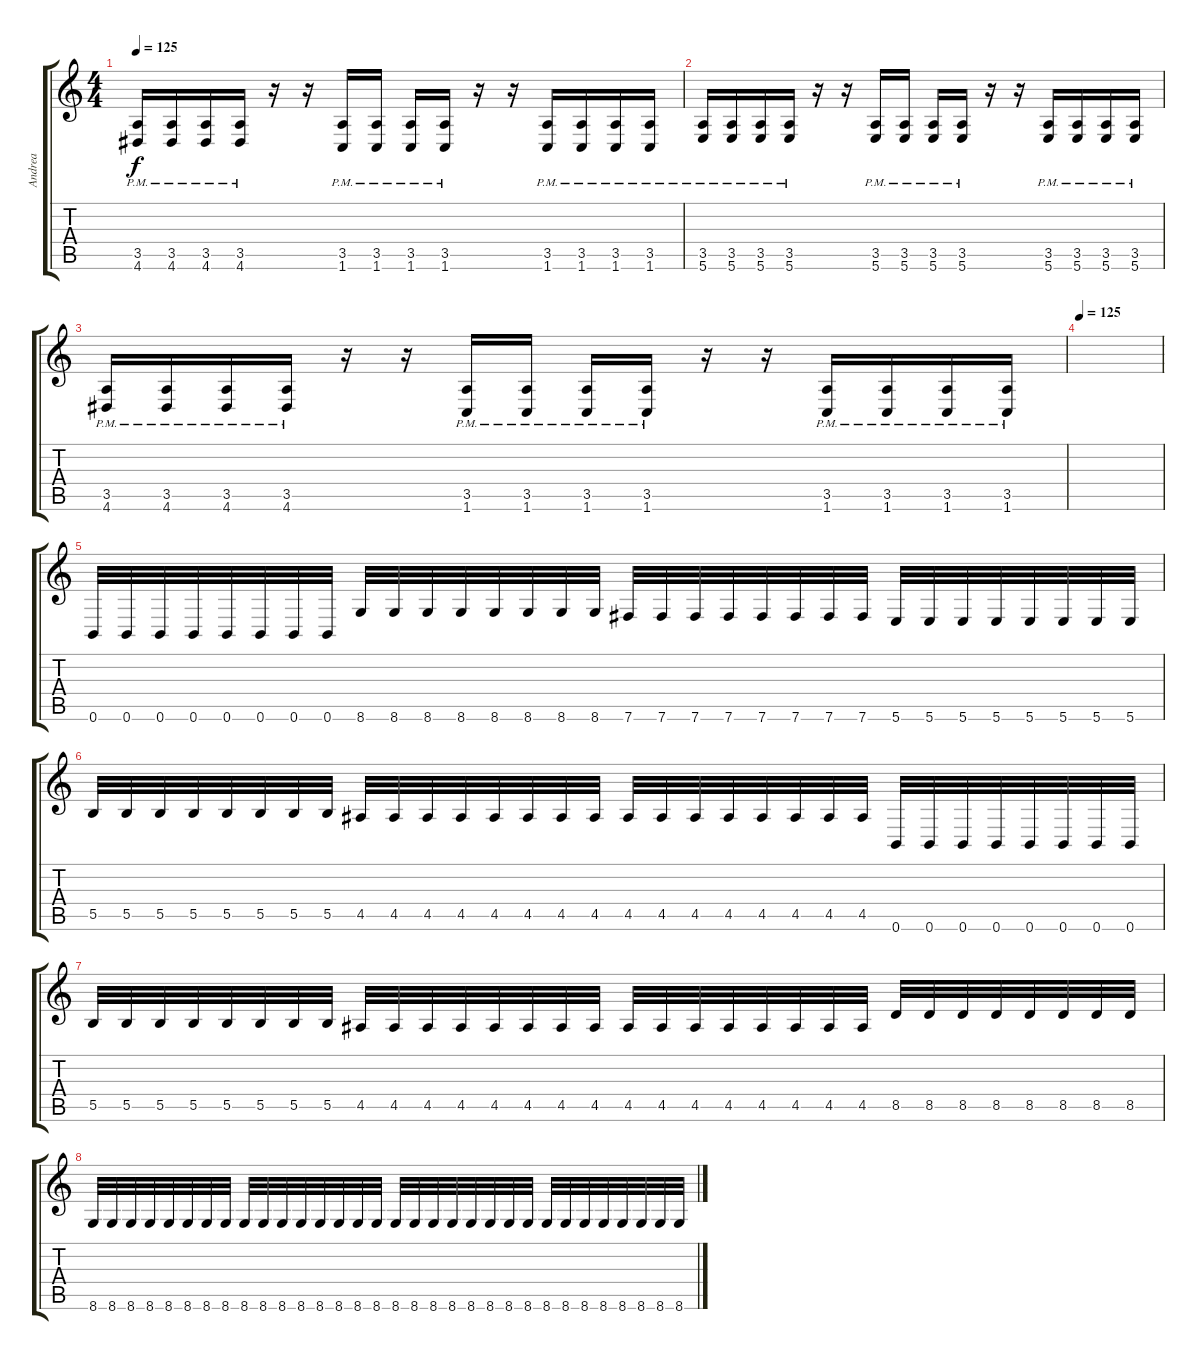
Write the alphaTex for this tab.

\track ("Andrea" "Andrea") {instrument distortionguitar}
\staff {score tabs}
\tuning (Db4 Ab3 E3 B2 Gb2 B1) {hide}
\ts (4 4)
\tempo 125
\clef g2
\ks c
(3.5{pm} 4.6).16{dy f} (3.5{pm} 4.6).16 (3.5{pm} 4.6).16 (3.5{pm} 4.6).16 r.16 r.16 (3.5{pm} 1.6).16 (3.5{pm} 1.6).16 (3.5{pm} 1.6).16 (3.5{pm} 1.6).16 r.16 r.16 (3.5{pm} 1.6).16 (3.5{pm} 1.6).16 (3.5{pm} 1.6{pm}).16 (3.5{pm} 1.6{pm}).16 |
(3.5{pm} 5.6{pm}).16 (3.5{pm} 5.6{pm}).16 (3.5{pm} 5.6{pm}).16 (3.5{pm} 5.6{pm}).16 r.16 r.16 (3.5{pm} 5.6{pm}).16 (3.5{pm} 5.6{pm}).16 (3.5{pm} 5.6{pm}).16 (3.5{pm} 5.6{pm}).16 r.16 r.16 (3.5{pm} 5.6{pm}).16 (3.5{pm} 5.6{pm}).16 (3.5{pm} 5.6{pm}).16 (3.5{pm} 5.6{pm}).16 |
(3.5{pm} 4.6).16 (3.5{pm} 4.6).16 (3.5{pm} 4.6).16 (3.5{pm} 4.6).16 r.16 r.16 (3.5{pm} 1.6).16 (3.5{pm} 1.6).16 (3.5{pm} 1.6).16 (3.5{pm} 1.6).16 r.16 r.16 (3.5{pm} 1.6).16 (3.5{pm} 1.6).16 (3.5{pm} 1.6{pm}).16 (3.5{pm} 1.6{pm}).16 |
\tempo 125
|
0.6.32 0.6.32 0.6.32 0.6.32 0.6.32 0.6.32 0.6.32 0.6.32 8.6.32 8.6.32 8.6.32 8.6.32 8.6.32 8.6.32 8.6.32 8.6.32 7.6.32 7.6.32 7.6.32 7.6.32 7.6.32 7.6.32 7.6.32 7.6.32 5.6.32 5.6.32 5.6.32 5.6.32 5.6.32 5.6.32 5.6.32 5.6.32 |
5.5.32 5.5.32 5.5.32 5.5.32 5.5.32 5.5.32 5.5.32 5.5.32 4.5.32 4.5.32 4.5.32 4.5.32 4.5.32 4.5.32 4.5.32 4.5.32 4.5.32 4.5.32 4.5.32 4.5.32 4.5.32 4.5.32 4.5.32 4.5.32 0.6.32 0.6.32 0.6.32 0.6.32 0.6.32 0.6.32 0.6.32 0.6.32 |
5.5.32 5.5.32 5.5.32 5.5.32 5.5.32 5.5.32 5.5.32 5.5.32 4.5.32 4.5.32 4.5.32 4.5.32 4.5.32 4.5.32 4.5.32 4.5.32 4.5.32 4.5.32 4.5.32 4.5.32 4.5.32 4.5.32 4.5.32 4.5.32 8.5.32 8.5.32 8.5.32 8.5.32 8.5.32 8.5.32 8.5.32 8.5.32 |
8.6.32 8.6.32 8.6.32 8.6.32 8.6.32 8.6.32 8.6.32 8.6.32 8.6.32 8.6.32 8.6.32 8.6.32 8.6.32 8.6.32 8.6.32 8.6.32 8.6.32 8.6.32 8.6.32 8.6.32 8.6.32 8.6.32 8.6.32 8.6.32 8.6.32 8.6.32 8.6.32 8.6.32 8.6.32 8.6.32 8.6.32 8.6.32
